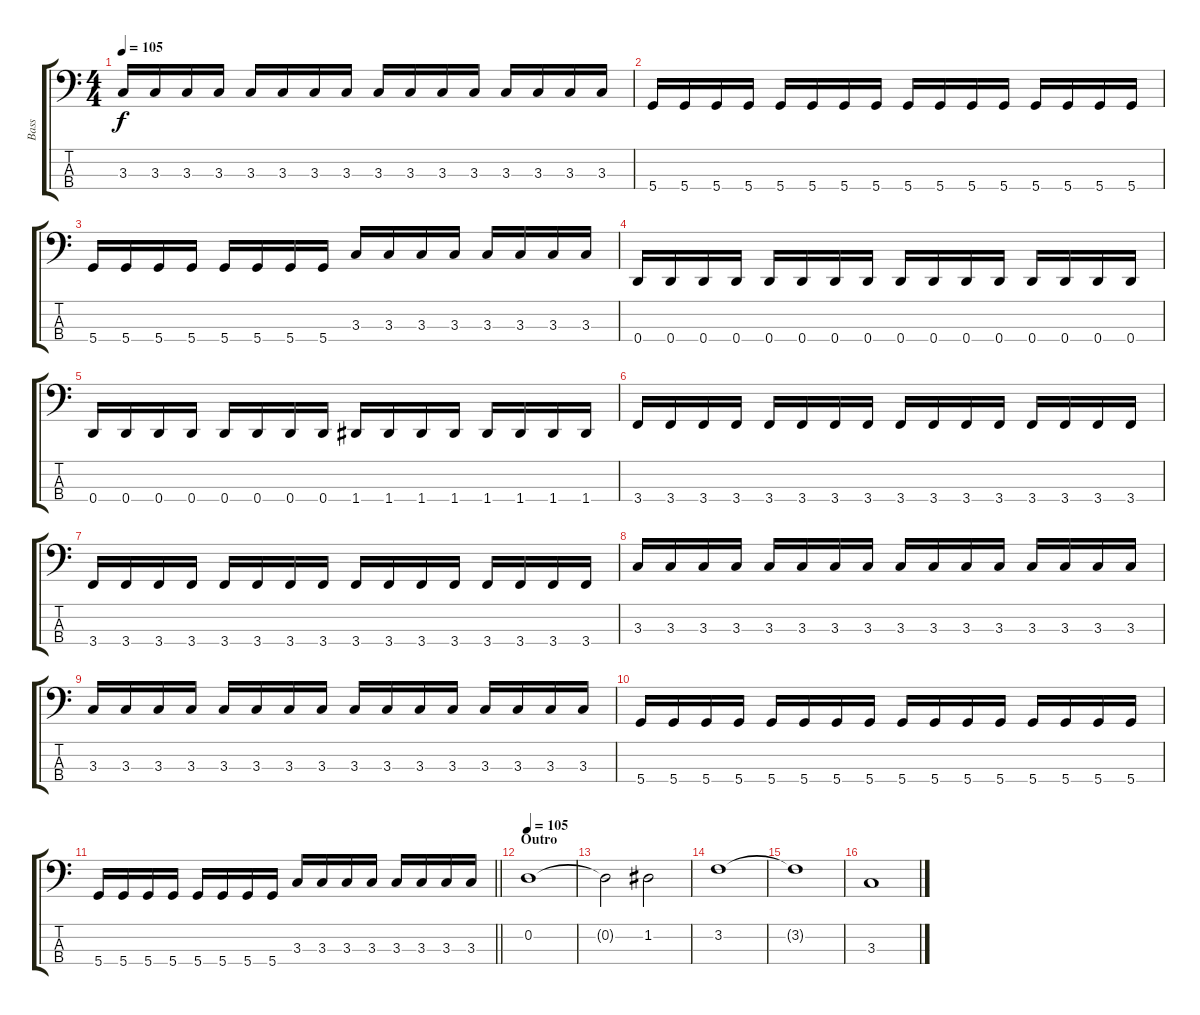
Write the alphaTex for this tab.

\track ("Bass" "Bass") {instrument electricbassfinger}
\staff {score tabs}
\tuning (G2 D2 A1 D1) {hide}
\ts (4 4)
\tempo 105
\clef f4
\ks aminor
3.3.16{dy f} 3.3.16 3.3.16 3.3.16 3.3.16 3.3.16 3.3.16 3.3.16 3.3.16 3.3.16 3.3.16 3.3.16 3.3.16 3.3.16 3.3.16 3.3.16 |
5.4.16 5.4.16 5.4.16 5.4.16 5.4.16 5.4.16 5.4.16 5.4.16 5.4.16 5.4.16 5.4.16 5.4.16 5.4.16 5.4.16 5.4.16 5.4.16 |
5.4.16 5.4.16 5.4.16 5.4.16 5.4.16 5.4.16 5.4.16 5.4.16 3.3.16 3.3.16 3.3.16 3.3.16 3.3.16 3.3.16 3.3.16 3.3.16 |
0.4.16 0.4.16 0.4.16 0.4.16 0.4.16 0.4.16 0.4.16 0.4.16 0.4.16 0.4.16 0.4.16 0.4.16 0.4.16 0.4.16 0.4.16 0.4.16 |
0.4.16 0.4.16 0.4.16 0.4.16 0.4.16 0.4.16 0.4.16 0.4.16 1.4.16 1.4.16 1.4.16 1.4.16 1.4.16 1.4.16 1.4.16 1.4.16 |
3.4.16 3.4.16 3.4.16 3.4.16 3.4.16 3.4.16 3.4.16 3.4.16 3.4.16 3.4.16 3.4.16 3.4.16 3.4.16 3.4.16 3.4.16 3.4.16 |
3.4.16 3.4.16 3.4.16 3.4.16 3.4.16 3.4.16 3.4.16 3.4.16 3.4.16 3.4.16 3.4.16 3.4.16 3.4.16 3.4.16 3.4.16 3.4.16 |
3.3.16 3.3.16 3.3.16 3.3.16 3.3.16 3.3.16 3.3.16 3.3.16 3.3.16 3.3.16 3.3.16 3.3.16 3.3.16 3.3.16 3.3.16 3.3.16 |
3.3.16 3.3.16 3.3.16 3.3.16 3.3.16 3.3.16 3.3.16 3.3.16 3.3.16 3.3.16 3.3.16 3.3.16 3.3.16 3.3.16 3.3.16 3.3.16 |
5.4.16 5.4.16 5.4.16 5.4.16 5.4.16 5.4.16 5.4.16 5.4.16 5.4.16 5.4.16 5.4.16 5.4.16 5.4.16 5.4.16 5.4.16 5.4.16 |
\barLineRight lightlight
5.4.16 5.4.16 5.4.16 5.4.16 5.4.16 5.4.16 5.4.16 5.4.16 3.3.16 3.3.16 3.3.16 3.3.16 3.3.16 3.3.16 3.3.16 3.3.16 |
\section ("" "Outro")
\tempo 105
0.2.1{volume 16 instrument acousticgrandpiano} |
0.2{t}.2 1.2.2 |
3.2.1 |
3.2{t}.1 |
3.3.1
